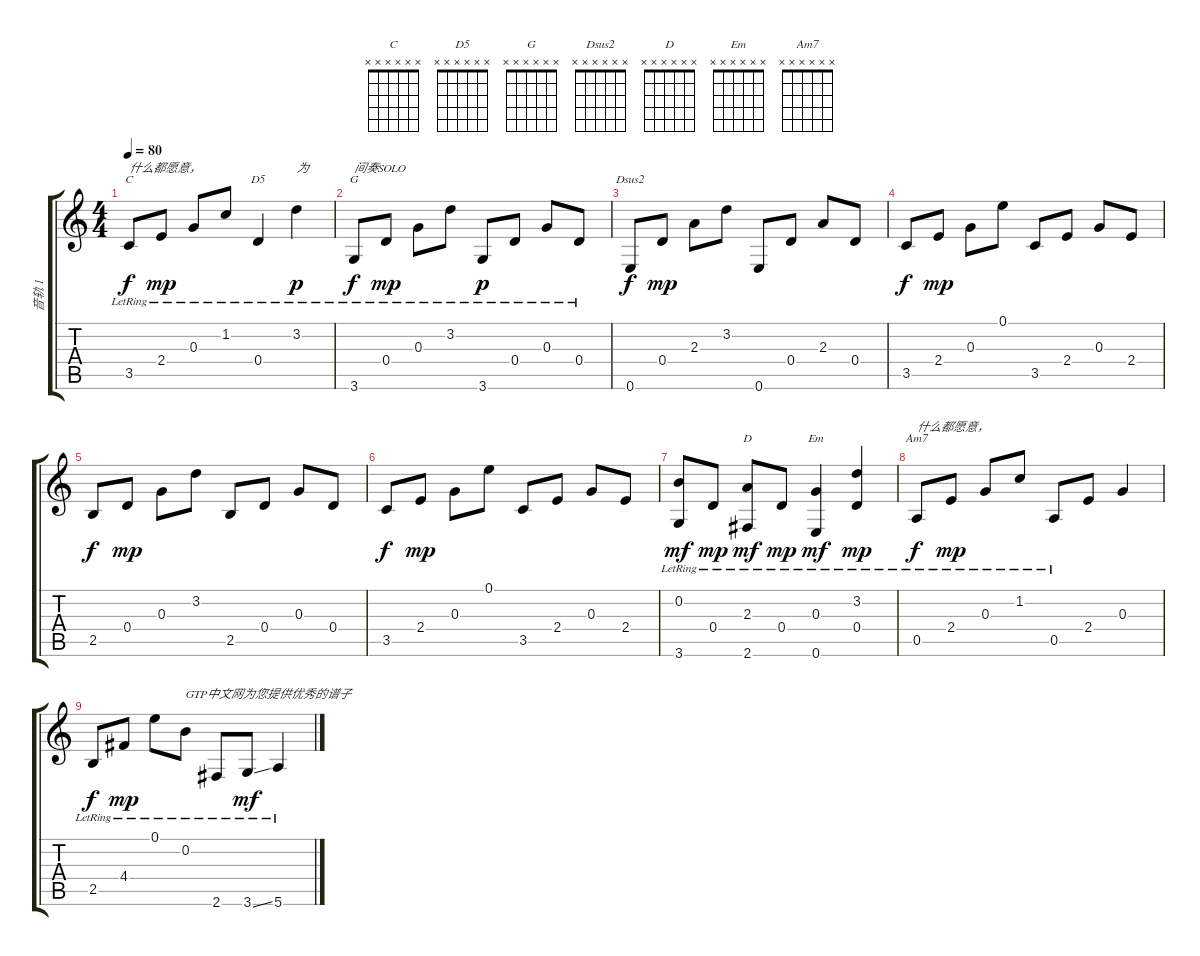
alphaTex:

\track ("音轨 1" "音轨 1") {instrument acousticguitarsteel}
\staff {score tabs}
\tuning (E4 B3 G3 D3 A2 E2) {hide}
\chord ("C" x x x x x x)
\chord ("D5" x x x x x x)
\chord ("G" x x x x x x)
\chord ("Dsus2" x x x x x x)
\chord ("D" x x x x x x)
\chord ("Em" x x x x x x)
\chord ("Am7" x x x x x x)
\ts (4 4)
\tempo 80
\clef g2
\ks c
3.5{lr}.8{ch "C" txt "什么都愿意，" dy f} 2.4{lr}.8{dy mp} 0.3{lr}.8 1.2{lr}.8 0.4{lr}.4{ch "D5"} 3.2{lr}.4{txt "为" dy p} |
3.6{lr}.8{ch "G" txt "间奏SOLO" dy f} 0.4{lr}.8{dy mp} 0.3{lr}.8 3.2{lr}.8 3.6{lr}.8{dy p} 0.4{lr}.8 0.3{lr}.8 0.4{lr}.8 |
0.6.8{ch "Dsus2" dy f} 0.4.8{dy mp} 2.3.8 3.2.8 0.6.8 0.4.8 2.3.8 0.4.8 |
3.5.8{dy f} 2.4.8{dy mp} 0.3.8 0.1.8 3.5.8 2.4.8 0.3.8 2.4.8 |
2.5.8{dy f} 0.4.8{dy mp} 0.3.8 3.2.8 2.5.8 0.4.8 0.3.8 0.4.8 |
3.5.8{dy f} 2.4.8{dy mp} 0.3.8 0.1.8 3.5.8 2.4.8 0.3.8 2.4.8 |
(0.2{lr} 3.6{lr}).8{dy mf} 0.4{lr}.8{dy mp} (2.3{lr} 2.6{lr}).8{ch "D" dy mf} 0.4{lr}.8{dy mp} (0.3{lr} 0.6{lr}).4{ch "Em" dy mf} (3.2{lr} 0.4{lr}).4{dy mp} |
0.5{lr}.8{ch "Am7" txt "什么都愿意，" dy f} 2.4{lr}.8{dy mp} 0.3{lr}.8 1.2{lr}.8 0.5{lr}.8 2.4.8 0.3.4 |
2.5{lr}.8{dy f} 4.4{lr}.8{dy mp} 0.1{lr}.8 0.2{lr}.8{txt "GTP中文网为您提供优秀的谱子"} 2.6{lr}.8 3.6{ss lr}.8{dy mf} 5.6{lr}.4
